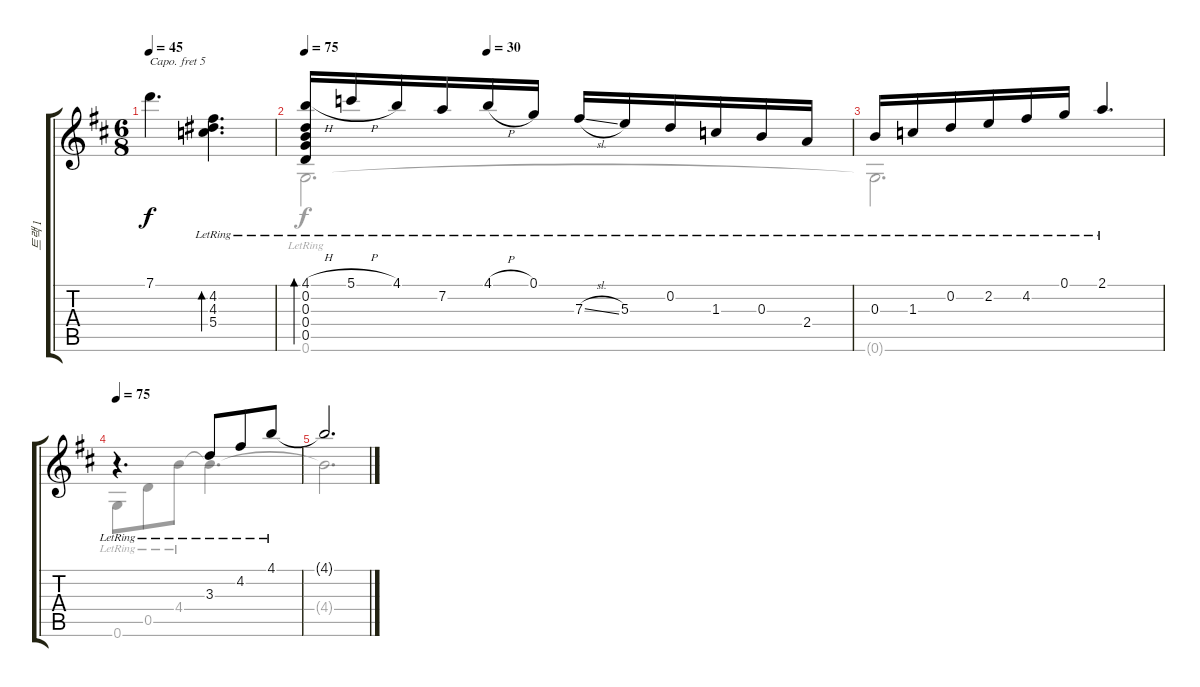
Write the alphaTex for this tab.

\track ("트랙 1" "트랙 1") {instrument acousticguitarsteel}
\staff {score tabs}
\capo 5
\tuning (D4 A3 Gb3 D3 A2 D2) {hide}
\voice
\ts (6 8)
\tempo 45
\clef g2
\ks d
7.1{t}.4{d dy f} (4.2{lr} 4.3{lr} 5.4{lr}).4{d bd 240} |
\tempo 75
\tempo (30 0.3333333333333333)
(4.1{h lr} 0.2{lr} 0.3{lr} 0.4{lr} 0.5{lr}).16{bd 240} 5.1{h lr}.16 4.1{lr}.16 7.2{lr}.16 4.1{h lr}.16 0.1{lr}.16 7.3{sl lr}.16 5.3{lr}.16 0.2{lr}.16 1.3{lr}.16 0.3{lr}.16 2.4{lr}.16 |
0.3{lr}.16 1.3{lr}.16 0.2{lr}.16 2.2{lr}.16 4.2{lr}.16 0.1{lr}.16 2.1{lr}.4{d} |
\tempo 75
r.4{d} 3.3{lr}.8 4.2{lr}.8 4.1{lr}.8 |
4.1{t}.2{d}
\voice
\clef g2
\ottava regular
\simile none
\ks d
|
0.6{lr}.2{d} |
0.6{t}.2{d} |
0.6{lr}.8 0.5{lr}.8 4.4{lr}.8 4.4{t}.4{d} |
4.4{t}.2{d}
